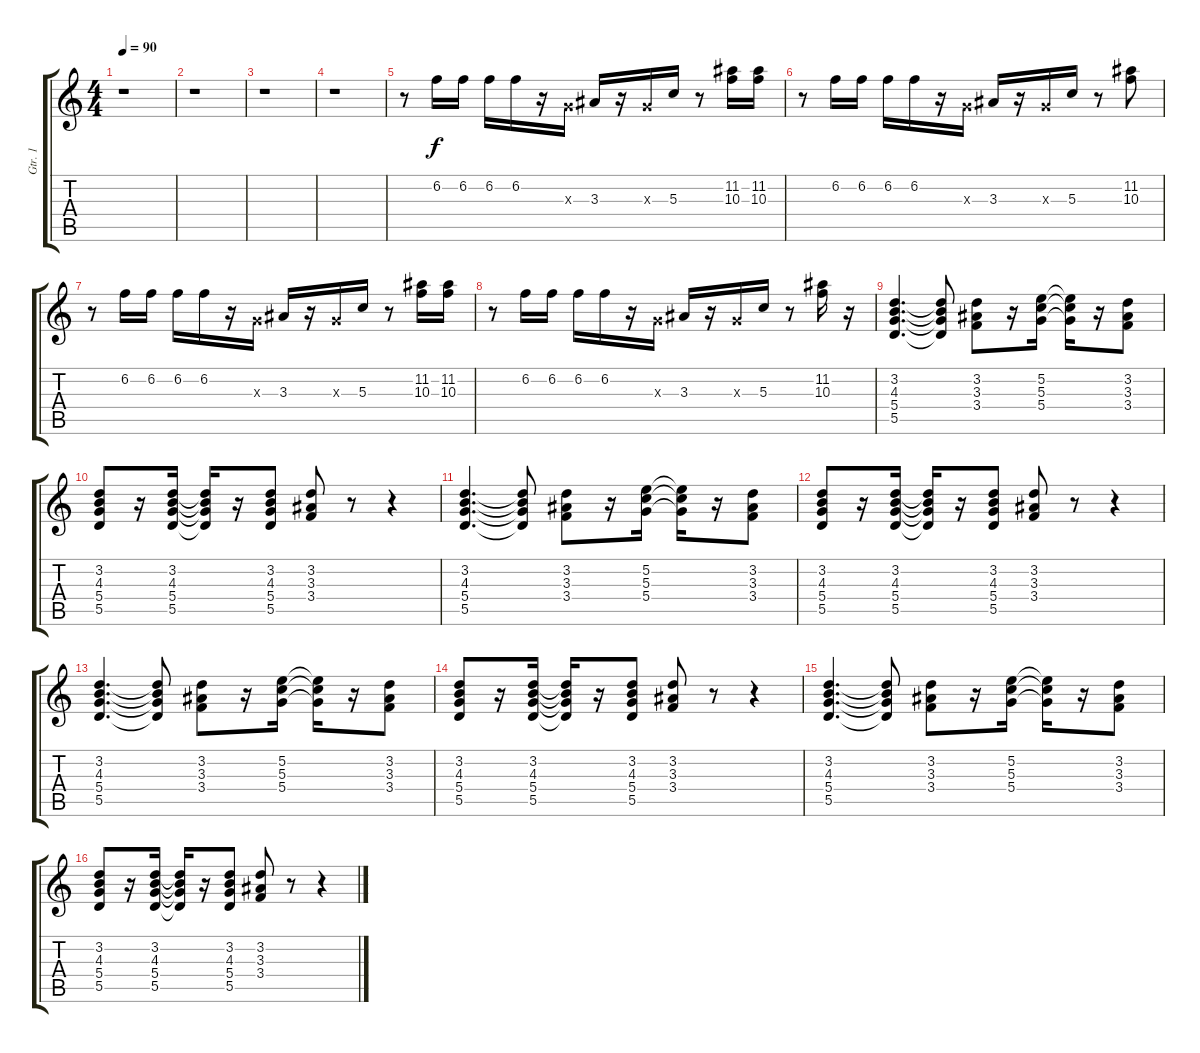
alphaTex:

\track ("Gtr. 1" "Gtr. 1") {instrument electricguitarclean}
\staff {score tabs}
\tuning (E4 B3 G3 D3 A2 E2) {hide}
\ts (4 4)
\tempo 90
\clef g2
\ks c
r.1{dy f instrument electricguitarclean} |
r.1 |
r.1 |
r.1 |
r.8 6.2.16 6.2.16 6.2.16 6.2.16 r.16 0.3{x}.16 3.3.16 r.16 0.3{x}.16 5.3.16 r.8 (11.2 10.3).16 (11.2 10.3).16 |
r.8 6.2.16 6.2.16 6.2.16 6.2.16 r.16 0.3{x}.16 3.3.16 r.16 0.3{x}.16 5.3.16 r.8 (11.2 10.3).8 |
r.8 6.2.16 6.2.16 6.2.16 6.2.16 r.16 0.3{x}.16 3.3.16 r.16 0.3{x}.16 5.3.16 r.8 (11.2 10.3).16 (11.2 10.3).16 |
r.8 6.2.16 6.2.16 6.2.16 6.2.16 r.16 0.3{x}.16 3.3.16 r.16 0.3{x}.16 5.3.16 r.8 (11.2 10.3).16 r.16 |
(3.2 4.3 5.4 5.5).4{d} (3.2{t} 4.3{t} 5.4{t} 5.5{t}).8 (3.2 3.3 3.4).8 r.16 (5.2 5.3 5.4).16 (5.2{t} 5.3{t} 5.4{t}).16 r.16 (3.2 3.3 3.4).8 |
(3.2 4.3 5.4 5.5).8 r.16 (3.2 4.3 5.4 5.5).16 (3.2{t} 4.3{t} 5.4{t} 5.5{t}).16 r.16 (3.2 4.3 5.4 5.5).8 (3.2 3.3 3.4).8 r.8 r.4 |
(3.2 4.3 5.4 5.5).4{d} (3.2{t} 4.3{t} 5.4{t} 5.5{t}).8 (3.2 3.3 3.4).8 r.16 (5.2 5.3 5.4).16 (5.2{t} 5.3{t} 5.4{t}).16 r.16 (3.2 3.3 3.4).8 |
(3.2 4.3 5.4 5.5).8 r.16 (3.2 4.3 5.4 5.5).16 (3.2{t} 4.3{t} 5.4{t} 5.5{t}).16 r.16 (3.2 4.3 5.4 5.5).8 (3.2 3.3 3.4).8 r.8 r.4 |
(3.2 4.3 5.4 5.5).4{d} (3.2{t} 4.3{t} 5.4{t} 5.5{t}).8 (3.2 3.3 3.4).8 r.16 (5.2 5.3 5.4).16 (5.2{t} 5.3{t} 5.4{t}).16 r.16 (3.2 3.3 3.4).8 |
(3.2 4.3 5.4 5.5).8 r.16 (3.2 4.3 5.4 5.5).16 (3.2{t} 4.3{t} 5.4{t} 5.5{t}).16 r.16 (3.2 4.3 5.4 5.5).8 (3.2 3.3 3.4).8 r.8 r.4 |
(3.2 4.3 5.4 5.5).4{d} (3.2{t} 4.3{t} 5.4{t} 5.5{t}).8 (3.2 3.3 3.4).8 r.16 (5.2 5.3 5.4).16 (5.2{t} 5.3{t} 5.4{t}).16 r.16 (3.2 3.3 3.4).8 |
(3.2 4.3 5.4 5.5).8 r.16 (3.2 4.3 5.4 5.5).16 (3.2{t} 4.3{t} 5.4{t} 5.5{t}).16 r.16 (3.2 4.3 5.4 5.5).8 (3.2 3.3 3.4).8 r.8 r.4
